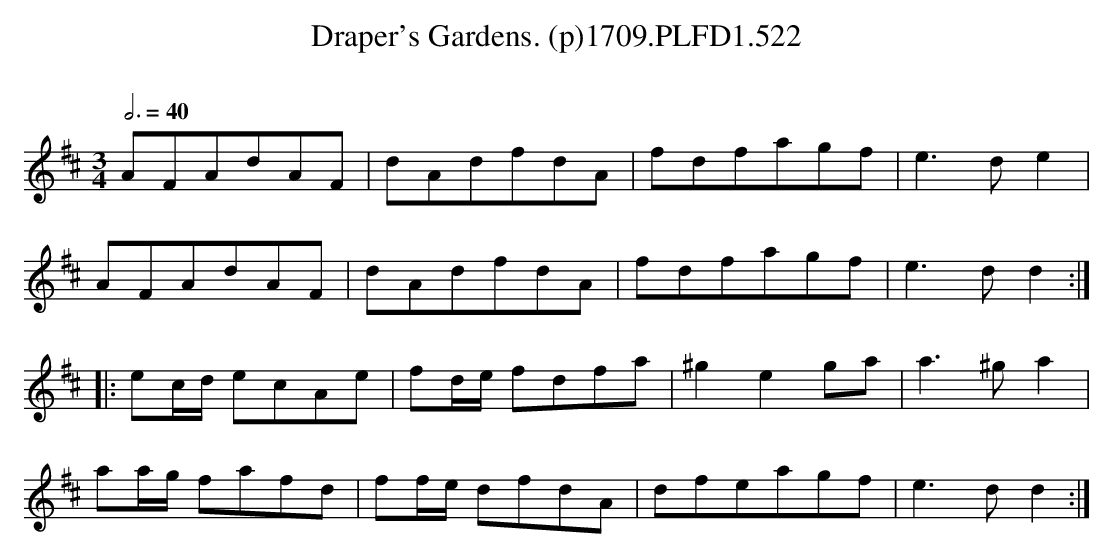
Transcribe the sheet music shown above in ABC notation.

X:1
T:Draper's Gardens. (p)1709.PLFD1.522
M:3/4
L:1/8
Q:3/4=40
O:
K:D
AFAdAF|dAdfdA|fdfagf|e3de2|
AFAdAF|dAdfdA|fdfagf|e3dd2:|
|:ec/d/ ecAe|fd/e/ fdfa|^g2e2ga|a3^ga2|
aa/g/ fafd|ff/e/ dfdA|dfeagf|e3dd2:|
